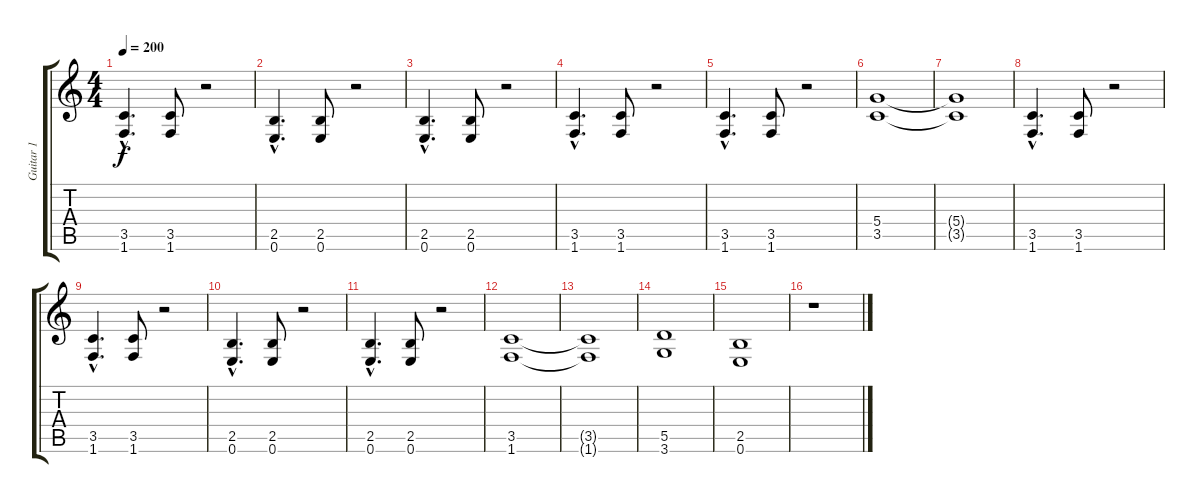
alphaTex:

\track ("Guitar 1" "Guitar 1") {instrument distortionguitar}
\staff {score tabs}
\tuning (E4 B3 G3 D3 A2 E2) {hide}
\ts (4 4)
\tempo 200
\clef g2
\ks c
(3.5{hac} 1.6{hac}).4{d dy f} (3.5 1.6).8 r.2 |
(2.5{hac} 0.6{hac}).4{d} (2.5 0.6).8 r.2 |
(2.5{hac} 0.6{hac}).4{d} (2.5 0.6).8 r.2 |
(3.5{hac} 1.6{hac}).4{d} (3.5 1.6).8 r.2 |
(3.5{hac} 1.6{hac}).4{d} (3.5 1.6).8 r.2 |
(5.4 3.5).1 |
(5.4{t} 3.5{t}).1 |
(3.5{hac} 1.6{hac}).4{d} (3.5 1.6).8 r.2 |
(3.5{hac} 1.6{hac}).4{d} (3.5 1.6).8 r.2 |
(2.5{hac} 0.6{hac}).4{d} (2.5 0.6).8 r.2 |
(2.5{hac} 0.6{hac}).4{d} (2.5 0.6).8 r.2 |
(3.5 1.6).1 |
(3.5{t} 1.6{t}).1 |
(5.5 3.6).1 |
(2.5 0.6).1 |
r.1
